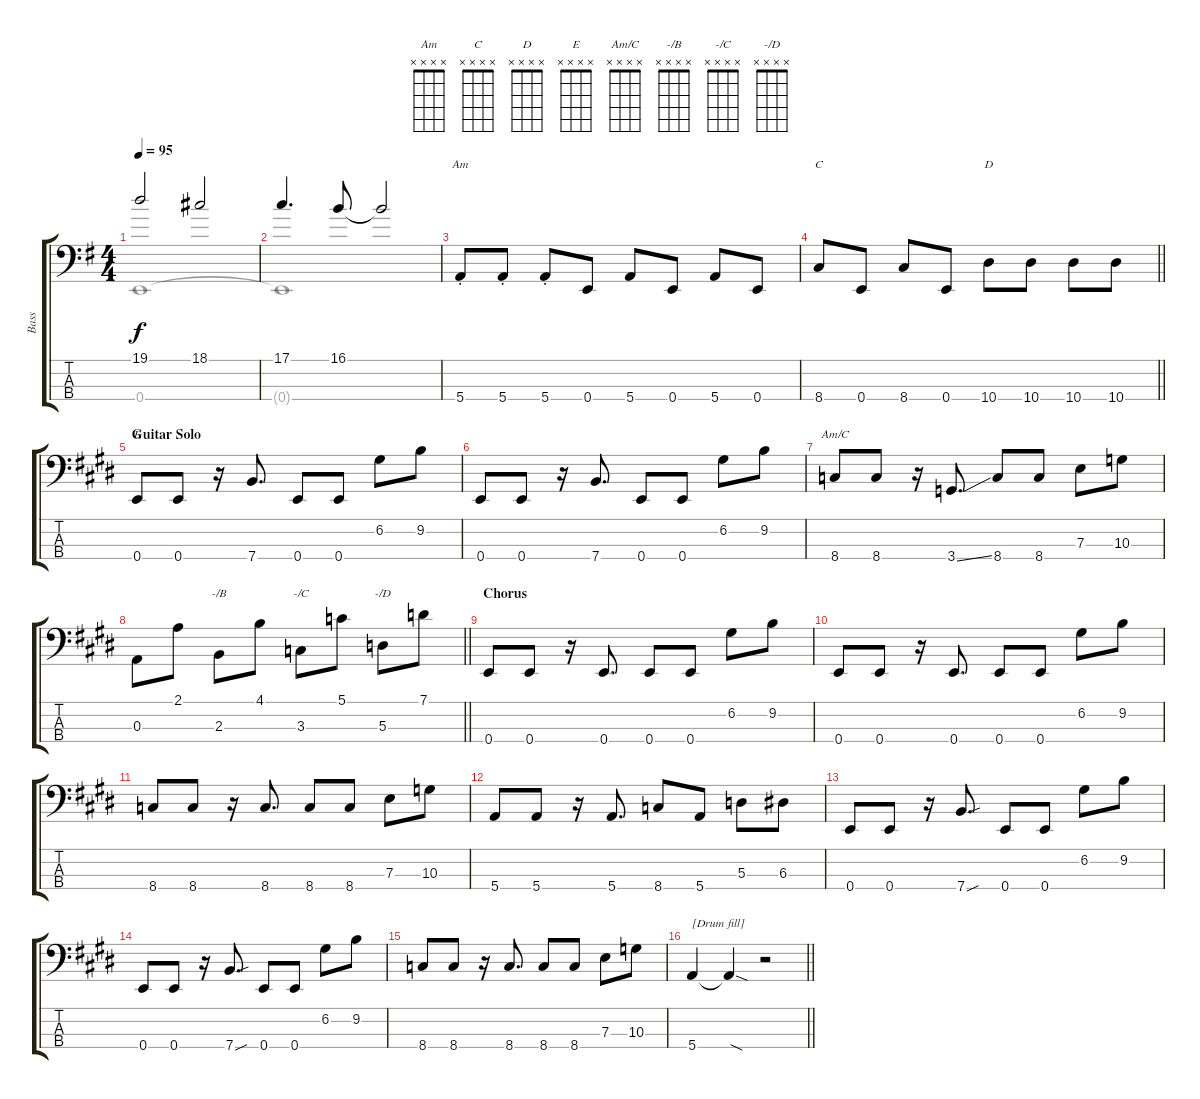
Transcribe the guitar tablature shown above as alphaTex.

\track ("Bass" "Bass") {instrument electricbassfinger}
\staff {score tabs}
\tuning (G2 D2 A1 E1) {hide}
\chord ("Am" x x x x)
\chord ("C" x x x x)
\chord ("D" x x x x)
\chord ("E" x x x x)
\chord ("Am/C" x x x x)
\chord ("-/B" x x x x)
\chord ("-/C" x x x x)
\chord ("-/D" x x x x)
\voice
\ts (4 4)
\tempo 95
\clef f4
\ks eminor
19.1{t}.2{dy f} 18.1.2 |
17.1.4{d} 16.1.8 16.1{t}.2 |
5.4{st}.8{ch "Am"} 5.4{st}.8 5.4{st}.8 0.4.8 5.4.8 0.4.8 5.4.8 0.4.8 |
\barLineRight lightlight
8.4.8{ch "C"} 0.4.8 8.4.8 0.4.8 10.4.8{ch "D"} 10.4.8 10.4.8 10.4.8 |
\section ("" "Guitar Solo")
\ks e
0.4.8{ch "E"} 0.4.8 r.16 7.4.8{d} 0.4.8 0.4.8 6.2.8 9.2.8 |
0.4.8 0.4.8 r.16 7.4.8{d} 0.4.8 0.4.8 6.2.8 9.2.8 |
8.4.8{ch "Am/C"} 8.4.8 r.16 3.4{ss}.8{d} 8.4.8 8.4.8 7.3.8 10.3.8 |
\barLineRight lightlight
0.3.8 2.1.8 2.3.8{ch "-/B"} 4.1.8 3.3.8{ch "-/C"} 5.1.8 5.3.8{ch "-/D"} 7.1.8 |
\section ("" "Chorus")
0.4.8 0.4.8 r.16 0.4.8{d} 0.4.8 0.4.8 6.2.8 9.2.8 |
0.4.8 0.4.8 r.16 0.4.8{d} 0.4.8 0.4.8 6.2.8 9.2.8 |
8.4.8 8.4.8 r.16 8.4.8{d} 8.4.8 8.4.8 7.3.8 10.3.8 |
5.4.8 5.4.8 r.16 5.4.8{d} 8.4.8 5.4.8 5.3.8 6.3.8 |
0.4.8 0.4.8 r.16 7.4{sou}.8{d} 0.4.8 0.4.8 6.2.8 9.2.8 |
0.4.8 0.4.8 r.16 7.4{sou}.8{d} 0.4.8 0.4.8 6.2.8 9.2.8 |
8.4.8 8.4.8 r.16 8.4.8{d} 8.4.8 8.4.8 7.3.8 10.3.8 |
\barLineRight lightlight
5.4.4{txt "[Drum fill]"} 5.4{sod t}.4 r.2
\voice
\clef f4
\ottava regular
\simile none
\ks eminor
0.4.1{dy f} |
0.4{t}.1 |
|
\barLineRight lightlight
|
\ks e
|
|
|
\barLineRight lightlight
|
|
|
|
|
|
|
|
\barLineRight lightlight
